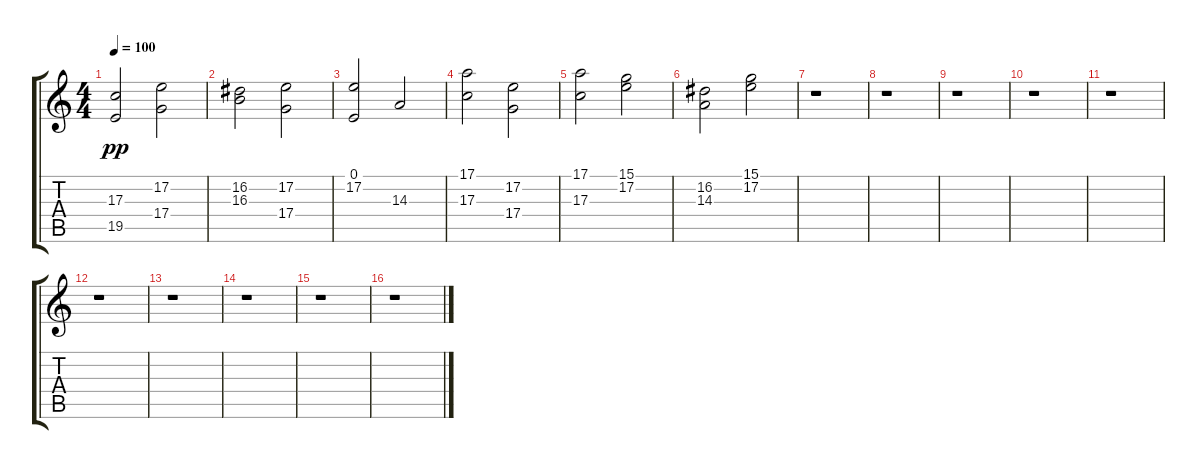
\track "" {instrument orchestrahit}
\staff {score tabs}
\tuning (E4 B3 G3 D3 A2 E2) {hide}
\ts (4 4)
\tempo 100
\clef g2
\ks c
(17.3 19.5).2{dy pp} (17.2 17.4).2 |
(16.2 16.3).2 (17.2 17.4).2 |
(0.1 17.2).2 14.3.2 |
(17.1 17.3).2 (17.2 17.4).2 |
(17.1 17.3).2 (15.1 17.2).2 |
(16.2 14.3).2 (15.1 17.2).2 |
r.1 |
r.1 |
r.1 |
r.1 |
r.1 |
r.1 |
r.1 |
r.1 |
r.1 |
r.1
